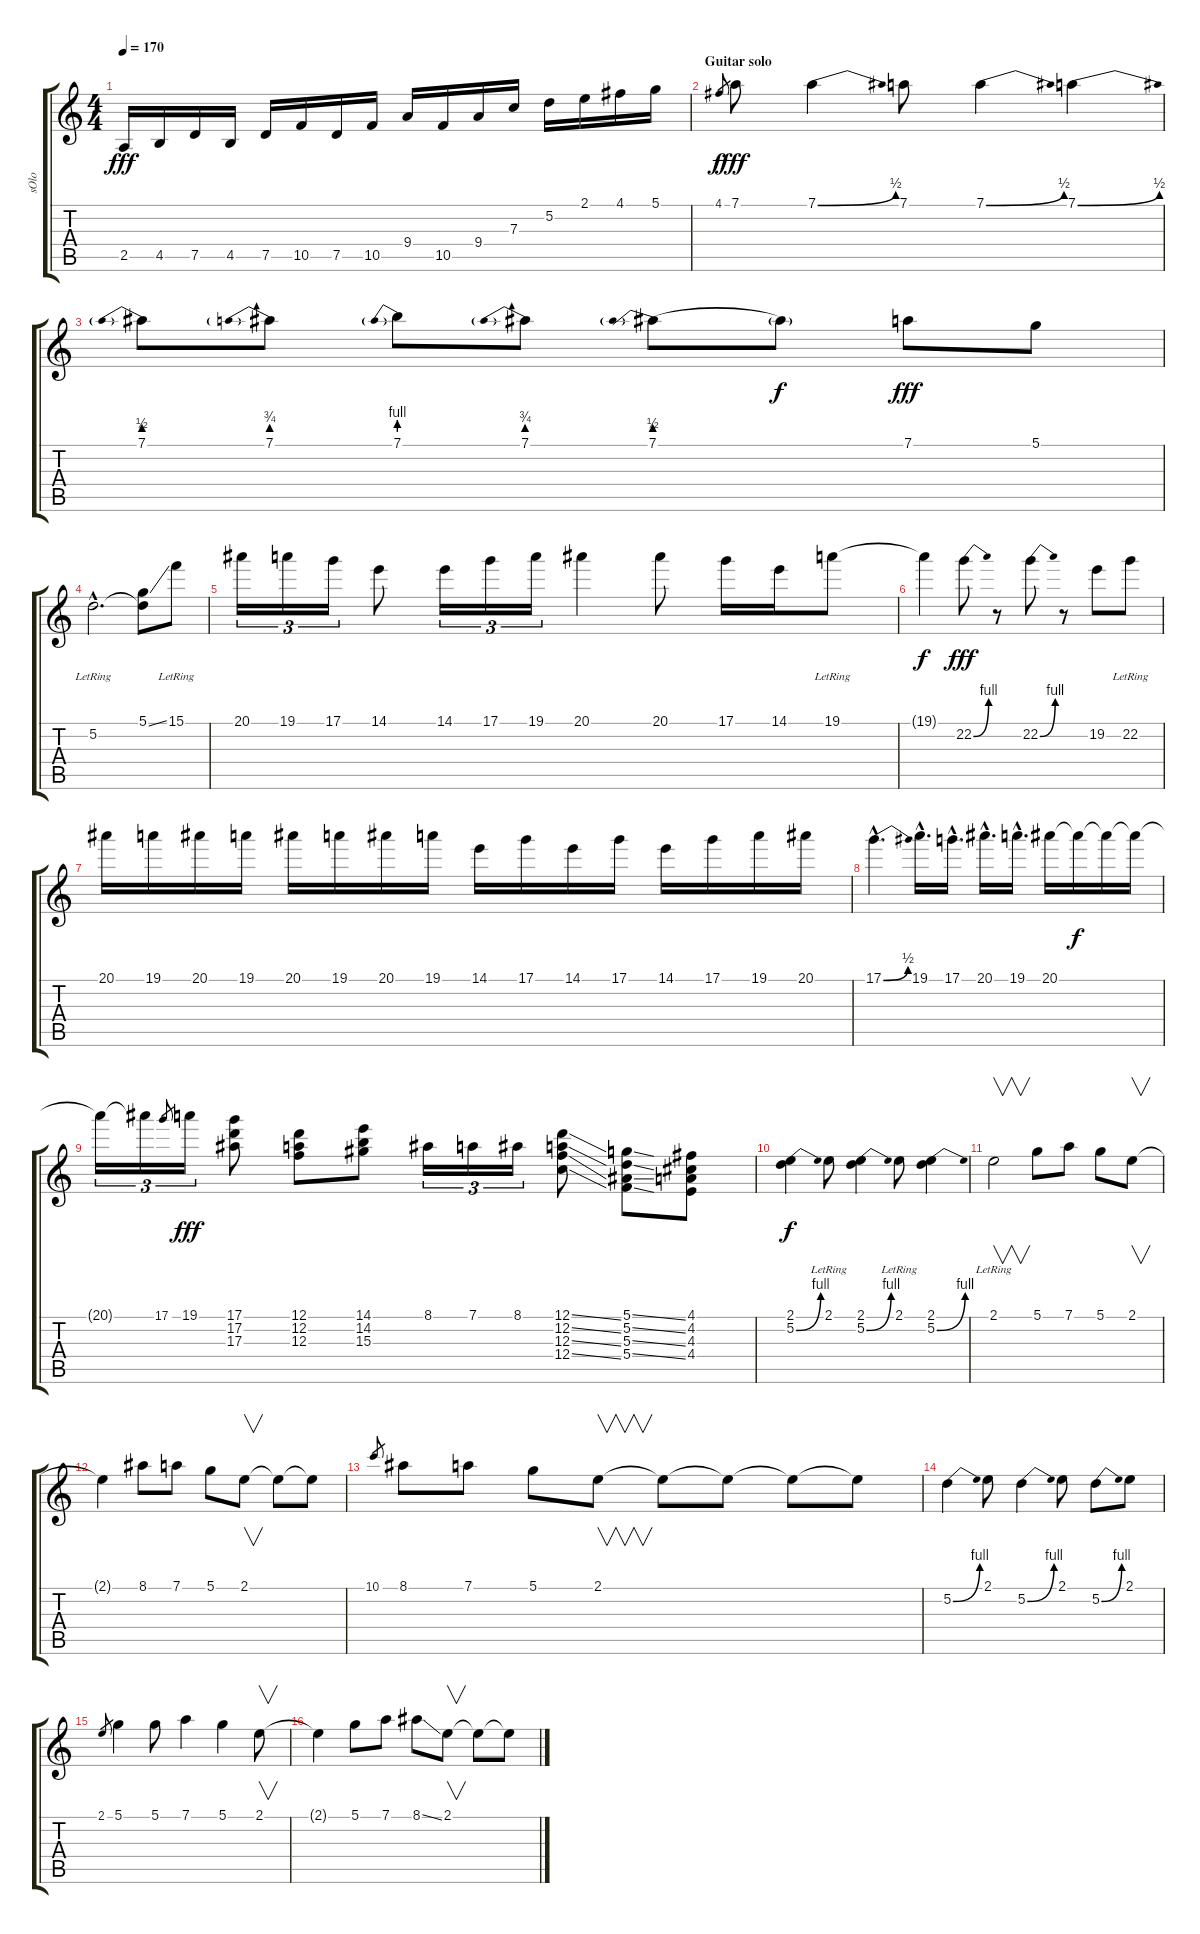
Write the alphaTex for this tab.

\track ("sOlo" "sOlo") {instrument overdrivenguitar}
\staff {score tabs}
\tuning (D4 A3 F3 C3 G2 C2) {hide}
\ts (4 4)
\tempo 170
\clef g2
\ks c
2.5.16{dy fff volume 16 instrument overdrivenguitar} 4.5.16 7.5.16 4.5.16 7.5.16 10.5.16 7.5.16 10.5.16 9.4.16 10.5.16 9.4.16 7.3.16 5.2.16 2.1.16 4.1.16 5.1.16 |
\section ("" "Guitar solo")
4.1.8{gr dy f} 7.1.8{dy fff} 7.1{be (bend 0 0 60 2)}.4 7.1.8 7.1{be (bend 0 0 60 2)}.4 7.1{be (bend 0 0 60 2)}.4 |
7.1{be (prebend 0 2 60 2)}.8 7.1{be (prebend 0 3 60 3)}.8 7.1{be (prebend 0 4 60 4)}.8 7.1{be (prebend 0 3 60 3)}.8 7.1{be (prebend 0 2 60 2)}.8 7.1{t}.8{dy f} 7.1.8{dy fff} 5.1.8 |
5.2{hac lr}.2{d} (5.1{ss} 5.2{t}).8 15.1{lr}.8 |
20.1.16{tu (3 2)} 19.1.16{tu (3 2)} 17.1.16{tu (3 2)} 14.1.8 14.1.16{tu (3 2)} 17.1.16{tu (3 2)} 19.1.16{tu (3 2)} 20.1.4 20.1.8 17.1.16 14.1.16 19.1{lr}.8 |
19.1{t}.4{dy f} 22.2{be (bend 0 0 60 4)}.8{dy fff} r.8 22.2{be (bend 0 0 60 4)}.8 r.8 19.2.8 22.2{lr}.8 |
20.1.16 19.1.16 20.1.16 19.1.16 20.1.16 19.1.16 20.1.16 19.1.16 14.1.16 17.1.16 14.1.16 17.1.16 14.1.16 17.1.16 19.1.16 20.1.16 |
17.1{be (bend 0 0 60 2) hac}.4{d} 19.1{hac}.16{d} 17.1{hac}.16{d} 20.1{hac}.16{d} 19.1{hac}.16{d} 20.1.16 20.1{t}.16{dy f} 20.1{t}.16 20.1{t}.16 |
20.1{t}.16{tu (3 2)} 20.1{t}.16{tu (3 2)} 17.1.8{gr} 19.1.16{tu (3 2) dy fff} (17.1 17.2 17.3).8 (12.1 12.2 12.3).8 (14.1 14.2 15.3).8 8.1.16{tu (3 2)} 7.1.16{tu (3 2)} 8.1.16{tu (3 2)} (12.1{ss} 12.2{ss} 12.3{ss} 12.4{ss}).8 (5.1{ss} 5.2{ss} 5.3{ss} 5.4{ss}).8 (4.1 4.2 4.3 4.4).8 |
(2.1 5.2{be (bend 0 0 60 4)}).4{dy f volume 16 instrument overdrivenguitar} 2.1{lr}.8 (2.1 5.2{be (bend 0 0 60 4)}).4 2.1{lr}.8 (2.1 5.2{be (bend 0 0 60 4)}).4 |
2.1{lr}.2{v} 5.1.8 7.1.8 5.1.8 2.1.8{v} |
2.1{t}.4 8.1.8 7.1.8 5.1.8 2.1.8{v} 2.1{t}.8 2.1{t}.8 |
10.1.8{gr} 8.1.8 7.1.8 5.1.8 2.1.8{v} 2.1{t}.8 2.1{t}.8 2.1{t}.8 2.1{t}.8 |
5.2{be (bend 0 0 60 4)}.4 2.1.8 5.2{be (bend 0 0 60 4)}.4 2.1.8 5.2{be (bend 0 0 60 4)}.8 2.1.8 |
2.1.8{gr} 5.1.4 5.1.8 7.1.4 5.1.4 2.1.8{v} |
2.1{t}.4 5.1.8 7.1.8 8.1{ss}.8 2.1.8{v} 2.1{t}.8 2.1{t}.8
